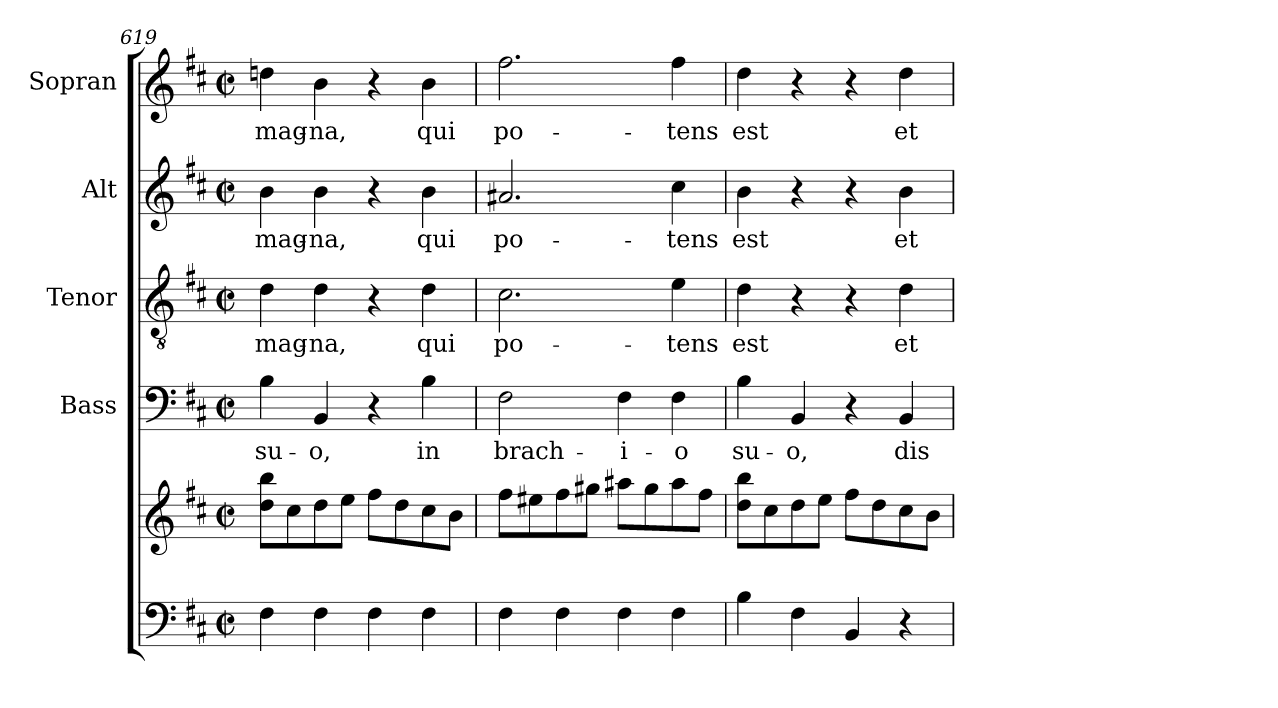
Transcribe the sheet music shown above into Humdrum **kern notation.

**kern	**kern	**kern	**text	**kern	**text	**kern	**text	**kern	**text
*part5	*part5	*part4	*part4	*part3	*part3	*part2	*part2	*part1	*part1
*staff6	*staff5	*staff4	*staff4	*staff3	*staff3	*staff2	*staff2	*staff1	*staff1
*	*	*I"Bass	*	*I"Tenor	*	*I"Alt	*	*I"Sopran	*
*	*	*I'B.	*	*I'T.	*	*I'A.	*	*I'S.	*
*clefF4	*clefG2	*clefF4	*	*clefGv2	*	*clefG2	*	*clefG2	*
*k[f#c#]	*k[f#c#]	*k[f#c#]	*	*k[f#c#]	*	*k[f#c#]	*	*k[f#c#]	*
*D:	*D:	*D:	*	*D:	*	*D:	*	*D:	*
*M2/2	*M2/2	*M2/2	*	*M2/2	*	*M2/2	*	*M2/2	*
*met(c|)	*met(c|)	*met(c|)	*	*met(c|)	*	*met(c|)	*	*met(c|)	*
=619	=619	=619	=619	=619	=619	=619	=619	=619	=619
!	!	!	!LO:LY:b	!	!LO:LY:b	!	!LO:LY:b	!	!LO:LY:b
4F#\	8dd\ 8bb\L	4B\	su-	4d\	mag-	4b\	mag-	4ddn\	mag-
.	8cc#\	.	.	.	.	.	.	.	.
!	!	!	!LO:LY:b	!	!LO:LY:b	!	!LO:LY:b	!	!LO:LY:b
4F#\	8dd\	4BB/	-o,	4d\	-na,	4b\	-na,	4b\	-na,
.	8ee\J	.	.	.	.	.	.	.	.
4F#\	8ff#\L	4r	.	4r	.	4r	.	4r	.
.	8dd\	.	.	.	.	.	.	.	.
!	!	!	!LO:LY:b	!	!LO:LY:b	!	!LO:LY:b	!	!LO:LY:b
4F#\	8cc#\	4B\	in	4d\	qui	4b\	qui	4b\	qui
.	8b\J	.	.	.	.	.	.	.	.
=620	=620	=620	=620	=620	=620	=620	=620	=620	=620
!	!	!	!LO:LY:b	!	!LO:LY:b	!	!LO:LY:b	!	!LO:LY:b
4F#\	8ff#\L	2F#\	brach-	2.c#\	po-	2.a#X/	po-	2.ff#\	po-
.	8ee#X\	.	.	.	.	.	.	.	.
4F#\	8ff#\	.	.	.	.	.	.	.	.
.	8gg#X\J	.	.	.	.	.	.	.	.
!	!	!	!LO:LY:b	!	!	!	!	!	!
4F#\	8aa#X\L	4F#\	-i-	.	.	.	.	.	.
.	8gg#\	.	.	.	.	.	.	.	.
!	!	!	!LO:LY:b	!	!LO:LY:b	!	!LO:LY:b	!	!LO:LY:b
4F#\	8aa#\	4F#\	-o	4e\	-tens	4cc#\	-tens	4ff#\	-tens
.	8ff#\J	.	.	.	.	.	.	.	.
=621	=621	=621	=621	=621	=621	=621	=621	=621	=621
!	!	!	!LO:LY:b	!	!LO:LY:b	!	!LO:LY:b	!	!LO:LY:b
4B\	8dd\ 8bb\L	4B\	su-	4d\	est	4b\	est	4dd\	est
.	8cc#\	.	.	.	.	.	.	.	.
!	!	!	!LO:LY:b	!	!	!	!	!	!
4F#\	8dd\	4BB/	-o,	4r	.	4r	.	4r	.
.	8ee\J	.	.	.	.	.	.	.	.
4BB/	8ff#\L	4r	.	4r	.	4r	.	4r	.
.	8dd\	.	.	.	.	.	.	.	.
!	!	!	!LO:LY:b	!	!LO:LY:b	!	!LO:LY:b	!	!LO:LY:b
4r	8cc#\	4BB/	dis-	4d\	et	4b\	et	4dd\	et
.	8b\J	.	.	.	.	.	.	.	.
=	=	=	=	=	=	=	=	=	=
*-	*-	*-	*-	*-	*-	*-	*-	*-	*-
